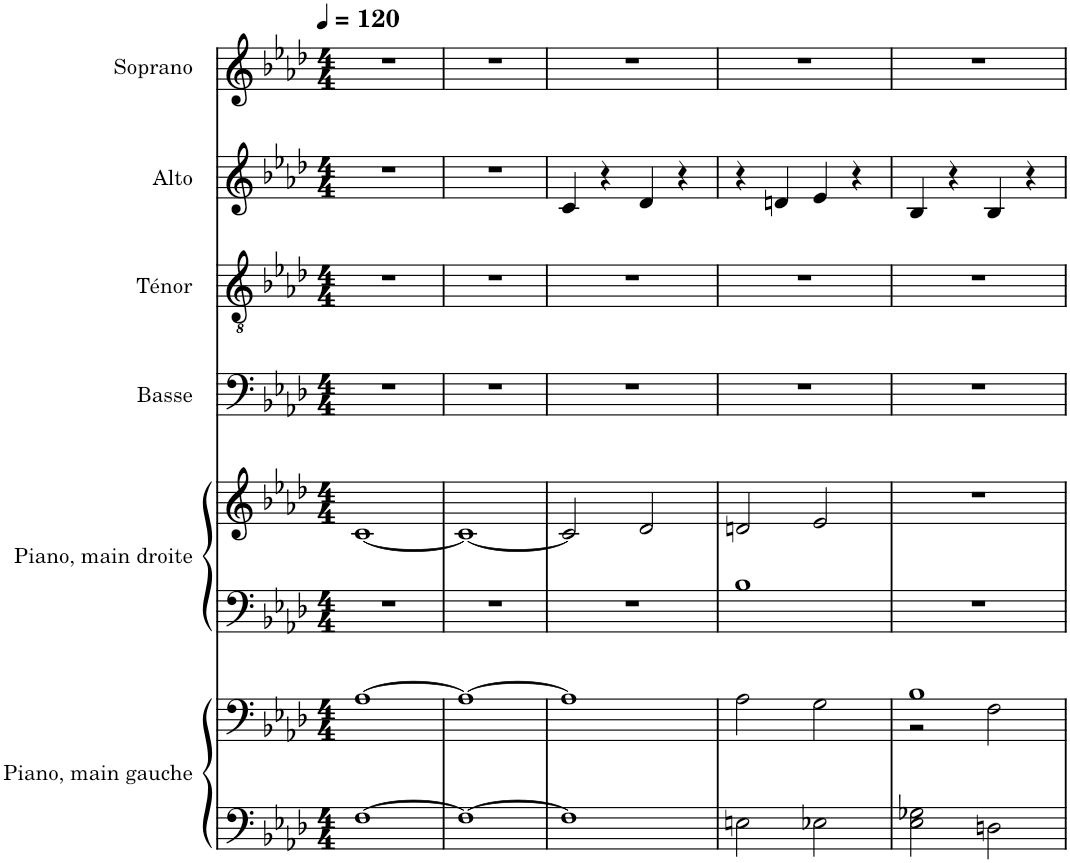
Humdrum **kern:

**kern	**kern	**kern	**kern	**kern	**kern	**kern	**kern
*part6	*part6	*part5	*part5	*part4	*part3	*part2	*part1
*staff8	*staff7	*staff6	*staff5	*staff4	*staff3	*staff2	*staff1
*I"Piano, main gauche	*	*I"Piano, main droite	*	*I"Basse	*I"Ténor	*I"Alto	*I"Soprano
*I'Pia.	*	*I'Pia.	*	*I'B.	*I'T.	*I'A.	*I'S.
*clefF4	*clefF4	*clefF4	*clefG2	*clefF4	*clefGv2	*clefG2	*clefG2
*k[b-e-a-d-]	*k[b-e-a-d-]	*k[b-e-a-d-]	*k[b-e-a-d-]	*k[b-e-a-d-]	*k[b-e-a-d-]	*k[b-e-a-d-]	*k[b-e-a-d-]
*M4/4	*M4/4	*M4/4	*M4/4	*M4/4	*M4/4	*M4/4	*M4/4
*MM120	*MM120	*MM120	*MM120	*MM120	*MM120	*MM120	*MM120
=1	=1	=1	=1	=1	=1	=1	=1
[1F	[1A-	1r	[1c	1r	1r	1r	1r
=2	=2	=2	=2	=2	=2	=2	=2
1F_	1A-_	1r	1c_	1r	1r	1r	1r
=3	=3	=3	=3	=3	=3	=3	=3
1F]	1A-]	1r	2c/]	1r	1r	4c/	1r
.	.	.	.	.	.	4r	.
.	.	.	2d-/	.	.	4d-/	.
.	.	.	.	.	.	4r	.
=4	=4	=4	=4	=4	=4	=4	=4
2En\	2A-\	1B-	2dn/	1r	1r	4r	1r
.	.	.	.	.	.	4dn/	.
2E-X\	2G\	.	2e-/	.	.	4e-/	.
.	.	.	.	.	.	4r	.
=5	=5	=5	=5	=5	=5	=5	=5
*	*^	*	*	*	*	*	*
2E-\ 2G-X\	1B-	2r	1r	1r	1r	1r	4B-/	1r
.	.	.	.	.	.	.	4r	.
2Dn\	.	2F\	.	.	.	.	4B-/	.
.	.	.	.	.	.	.	4r	.
*	*v	*v	*	*	*	*	*	*
=	=	=	=	=	=	=	=
*-	*-	*-	*-	*-	*-	*-	*-
